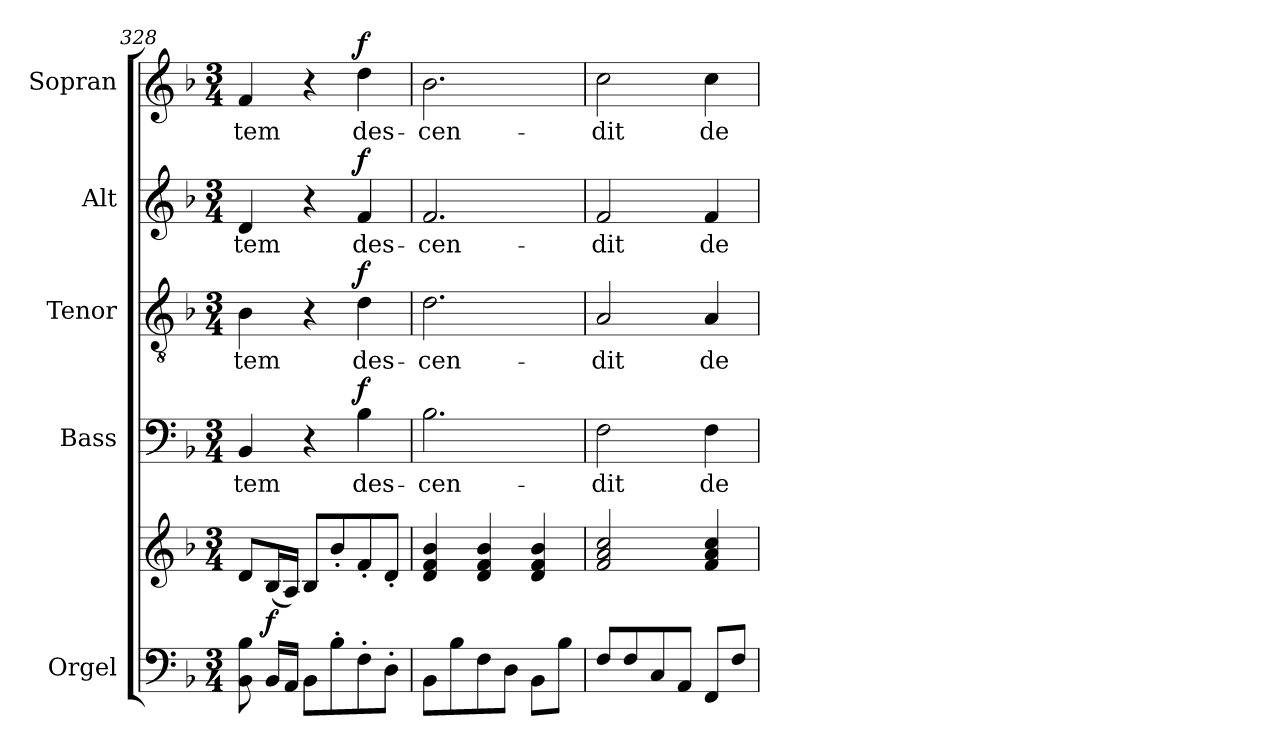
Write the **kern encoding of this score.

**kern	**kern	**dynam	**kern	**text	**dynam	**kern	**text	**dynam	**kern	**text	**dynam	**kern	**text	**dynam
*part5	*part5	*part5	*part4	*part4	*part4	*part3	*part3	*part3	*part2	*part2	*part2	*part1	*part1	*part1
*staff6	*staff5	*staff5/6	*staff4	*staff4	*staff4	*staff3	*staff3	*staff3	*staff2	*staff2	*staff2	*staff1	*staff1	*staff1
*I"Orgel	*	*	*I"Bass	*	*	*I"Tenor	*	*	*I"Alt	*	*	*I"Sopran	*	*
*I'Org.	*	*	*I'B	*	*	*I'T	*	*	*I'A	*	*	*I'S	*	*
*clefF4	*clefG2	*	*clefF4	*	*	*clefGv2	*	*	*clefG2	*	*	*clefG2	*	*
*k[b-]	*k[b-]	*	*k[b-]	*	*	*k[b-]	*	*	*k[b-]	*	*	*k[b-]	*	*
*F:	*F:	*	*F:	*	*	*F:	*	*	*F:	*	*	*F:	*	*
*M3/4	*M3/4	*	*M3/4	*	*	*M3/4	*	*	*M3/4	*	*	*M3/4	*	*
=328	=328	=328	=328	=328	=328	=328	=328	=328	=328	=328	=328	=328	=328	=328
!	!	!	!	!LO:LY:b	!	!	!LO:LY:b	!	!	!LO:LY:b	!	!	!LO:LY:b	!
8BB-\ 8B-\	8d/L	.	4BB-/	-tem	.	4B-\	-tem	.	4d/	-tem	.	4f/	-tem	.
!	!	!LO:DY:b	!	!	!	!	!	!	!	!	!	!	!	!
16BB-/LL	(<16B-/L	f	.	.	.	.	.	.	.	.	.	.	.	.
16AA/JJ	16A/JJ)	.	.	.	.	.	.	.	.	.	.	.	.	.
8BB-\L	8B-/L	.	4r	.	.	4r	.	.	4r	.	.	4r	.	.
8B-'>\	8b-'</	.	.	.	.	.	.	.	.	.	.	.	.	.
!	!	!	!	!LO:LY:b	!LO:DY:a	!	!LO:LY:b	!LO:DY:a	!	!LO:LY:b	!LO:DY:a	!	!LO:LY:b	!LO:DY:a
8F'>\	8f'</	.	4B-\	des-	f	4d\	des-	f	4f/	des-	f	4dd\	des-	f
8D'>\J	8d'</J	.	.	.	.	.	.	.	.	.	.	.	.	.
!!LO:PB:g=z
=329	=329	=329	=329	=329	=329	=329	=329	=329	=329	=329	=329	=329	=329	=329
!	!	!	!	!LO:LY:b	!	!	!LO:LY:b	!	!	!LO:LY:b	!	!	!LO:LY:b	!
8BB-\L	4d/ 4f/ 4b-/	.	2.B-\	-cen-	.	2.d\	-cen-	.	2.f/	-cen-	.	2.b-\	-cen-	.
8B-\	.	.	.	.	.	.	.	.	.	.	.	.	.	.
8F\	4d/ 4f/ 4b-/	.	.	.	.	.	.	.	.	.	.	.	.	.
8D\J	.	.	.	.	.	.	.	.	.	.	.	.	.	.
8BB-\L	4d/ 4f/ 4b-/	.	.	.	.	.	.	.	.	.	.	.	.	.
8B-\J	.	.	.	.	.	.	.	.	.	.	.	.	.	.
=330	=330	=330	=330	=330	=330	=330	=330	=330	=330	=330	=330	=330	=330	=330
!	!	!	!	!LO:LY:b	!	!	!LO:LY:b	!	!	!LO:LY:b	!	!	!LO:LY:b	!
8F/L	2f/ 2a/ 2cc/	.	2F\	-dit	.	2A/	-dit	.	2f/	-dit	.	2cc\	-dit	.
8F/	.	.	.	.	.	.	.	.	.	.	.	.	.	.
8C/	.	.	.	.	.	.	.	.	.	.	.	.	.	.
8AA/J	.	.	.	.	.	.	.	.	.	.	.	.	.	.
!	!	!	!	!LO:LY:b	!	!	!LO:LY:b	!	!	!LO:LY:b	!	!	!LO:LY:b	!
8FF/L	4f/ 4a/ 4cc/	.	4F\	de	.	4A/	de	.	4f/	de	.	4cc\	de	.
8F/J	.	.	.	.	.	.	.	.	.	.	.	.	.	.
=	=	=	=	=	=	=	=	=	=	=	=	=	=	=
*-	*-	*-	*-	*-	*-	*-	*-	*-	*-	*-	*-	*-	*-	*-
